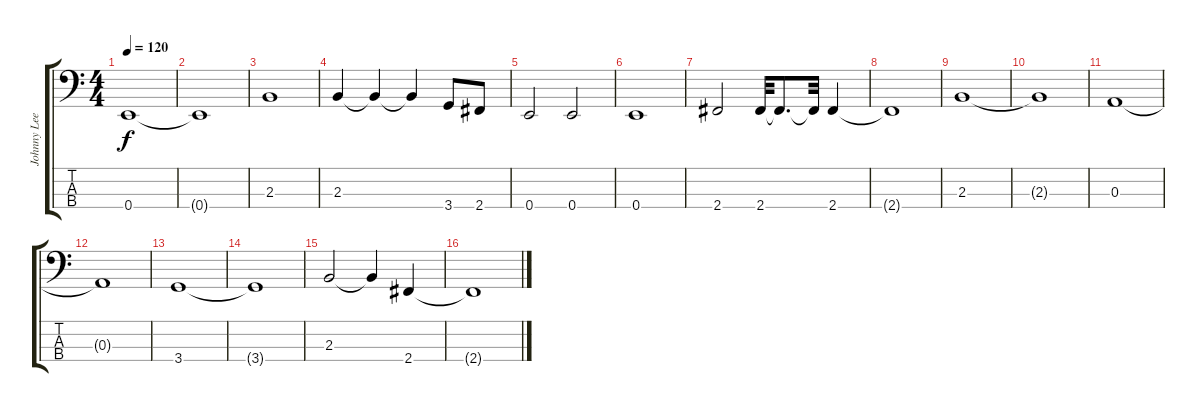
\track ("Johnny Lee Middleton" "Johnny Lee") {instrument electricbasspick}
\staff {score tabs}
\tuning (G2 D2 A1 E1) {hide}
\ts (4 4)
\tempo 120
\clef f4
\ks c
0.4.1{dy f} |
0.4{t}.1 |
2.3.1 |
2.3.4 2.3{t}.4 2.3{t}.4 3.4.8 2.4.8 |
0.4.2 0.4.2 |
0.4.1 |
2.4.2 2.4.32 2.4{t}.8{d} 2.4{t}.32 2.4.4 |
2.4{t}.1 |
2.3.1 |
2.3{t}.1 |
0.3.1 |
0.3{t}.1 |
3.4.1 |
3.4{t}.1 |
2.3.2 2.3{t}.4 2.4.4 |
2.4{t}.1
